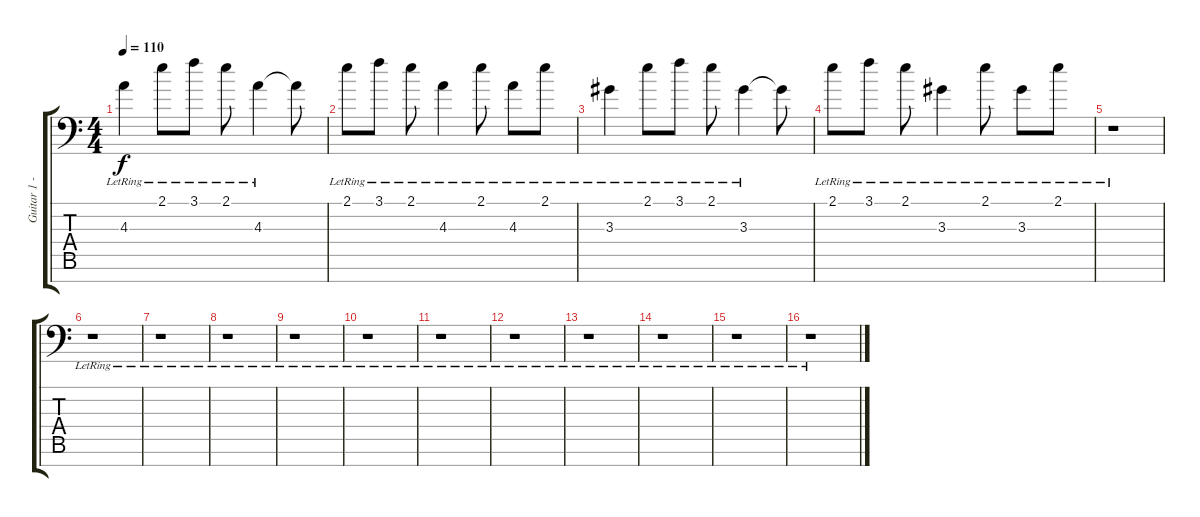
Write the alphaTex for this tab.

\track ("Guitar 1 - Clean       (Munky)" "Guitar 1 -") {instrument electricguitarclean}
\staff {score tabs}
\tuning (D4 A3 F3 C3 G2 D2 A1) {hide}
\ts (4 4)
\tempo 110
\clef f4
\ks c
4.3{lr}.4{dy f} 2.1{lr}.8 3.1{lr}.8 2.1{lr}.8 4.3{lr}.4 4.3{t}.8 |
2.1{lr}.8 3.1{lr}.8 2.1{lr}.8 4.3{lr}.4 2.1{lr}.8 4.3{lr}.8 2.1{lr}.8 |
3.3{lr}.4 2.1{lr}.8 3.1{lr}.8 2.1{lr}.8 3.3{lr}.4 3.3{t}.8 |
2.1{lr}.8 3.1{lr}.8 2.1{lr}.8 3.3{lr}.4 2.1{lr}.8 3.3{lr}.8 2.1{lr}.8 |
r.1 |
r.1 |
r.1 |
r.1 |
r.1 |
r.1 |
r.1 |
r.1 |
r.1 |
r.1 |
r.1 |
r.1
